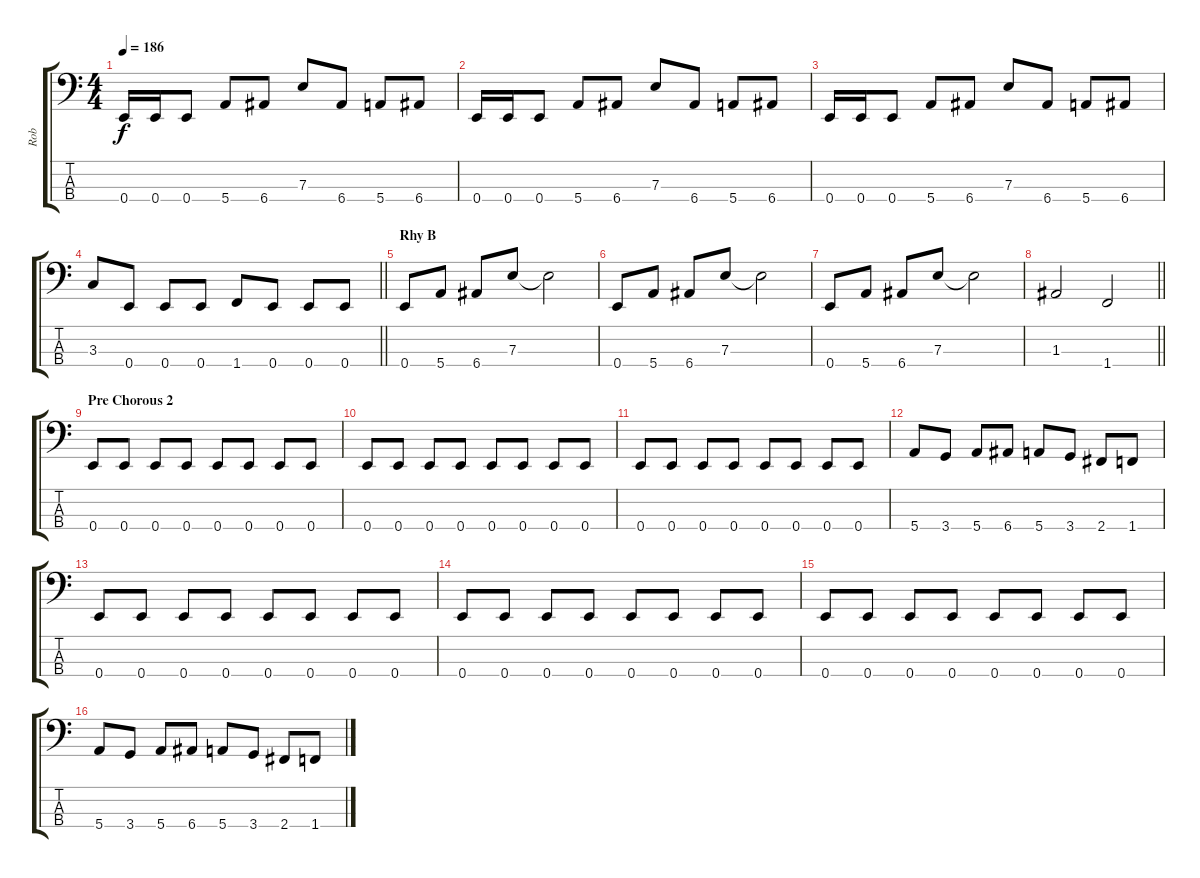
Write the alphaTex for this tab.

\track ("Rob" "Rob") {instrument electricbassfinger}
\staff {score tabs}
\tuning (G2 D2 A1 E1) {hide}
\ts (4 4)
\tempo 186
\clef f4
\ks c
0.4.16{dy f} 0.4.16 0.4.8 5.4.8 6.4.8 7.3.8 6.4.8 5.4.8 6.4.8 |
0.4.16 0.4.16 0.4.8 5.4.8 6.4.8 7.3.8 6.4.8 5.4.8 6.4.8 |
0.4.16 0.4.16 0.4.8 5.4.8 6.4.8 7.3.8 6.4.8 5.4.8 6.4.8 |
\barLineRight lightlight
3.3.8 0.4.8 0.4.8 0.4.8 1.4.8 0.4.8 0.4.8 0.4.8 |
\section ("" "Rhy B")
0.4.8 5.4.8 6.4.8 7.3.8 7.3{t}.2 |
0.4.8 5.4.8 6.4.8 7.3.8 7.3{t}.2 |
0.4.8 5.4.8 6.4.8 7.3.8 7.3{t}.2 |
\barLineRight lightlight
1.3.2 1.4.2 |
\section ("" "Pre Chorous 2")
0.4.8 0.4.8 0.4.8 0.4.8 0.4.8 0.4.8 0.4.8 0.4.8 |
0.4.8 0.4.8 0.4.8 0.4.8 0.4.8 0.4.8 0.4.8 0.4.8 |
0.4.8 0.4.8 0.4.8 0.4.8 0.4.8 0.4.8 0.4.8 0.4.8 |
5.4.8 3.4.8 5.4.8 6.4.8 5.4.8 3.4.8 2.4.8 1.4.8 |
0.4.8 0.4.8 0.4.8 0.4.8 0.4.8 0.4.8 0.4.8 0.4.8 |
0.4.8 0.4.8 0.4.8 0.4.8 0.4.8 0.4.8 0.4.8 0.4.8 |
0.4.8 0.4.8 0.4.8 0.4.8 0.4.8 0.4.8 0.4.8 0.4.8 |
5.4.8 3.4.8 5.4.8 6.4.8 5.4.8 3.4.8 2.4.8 1.4.8
